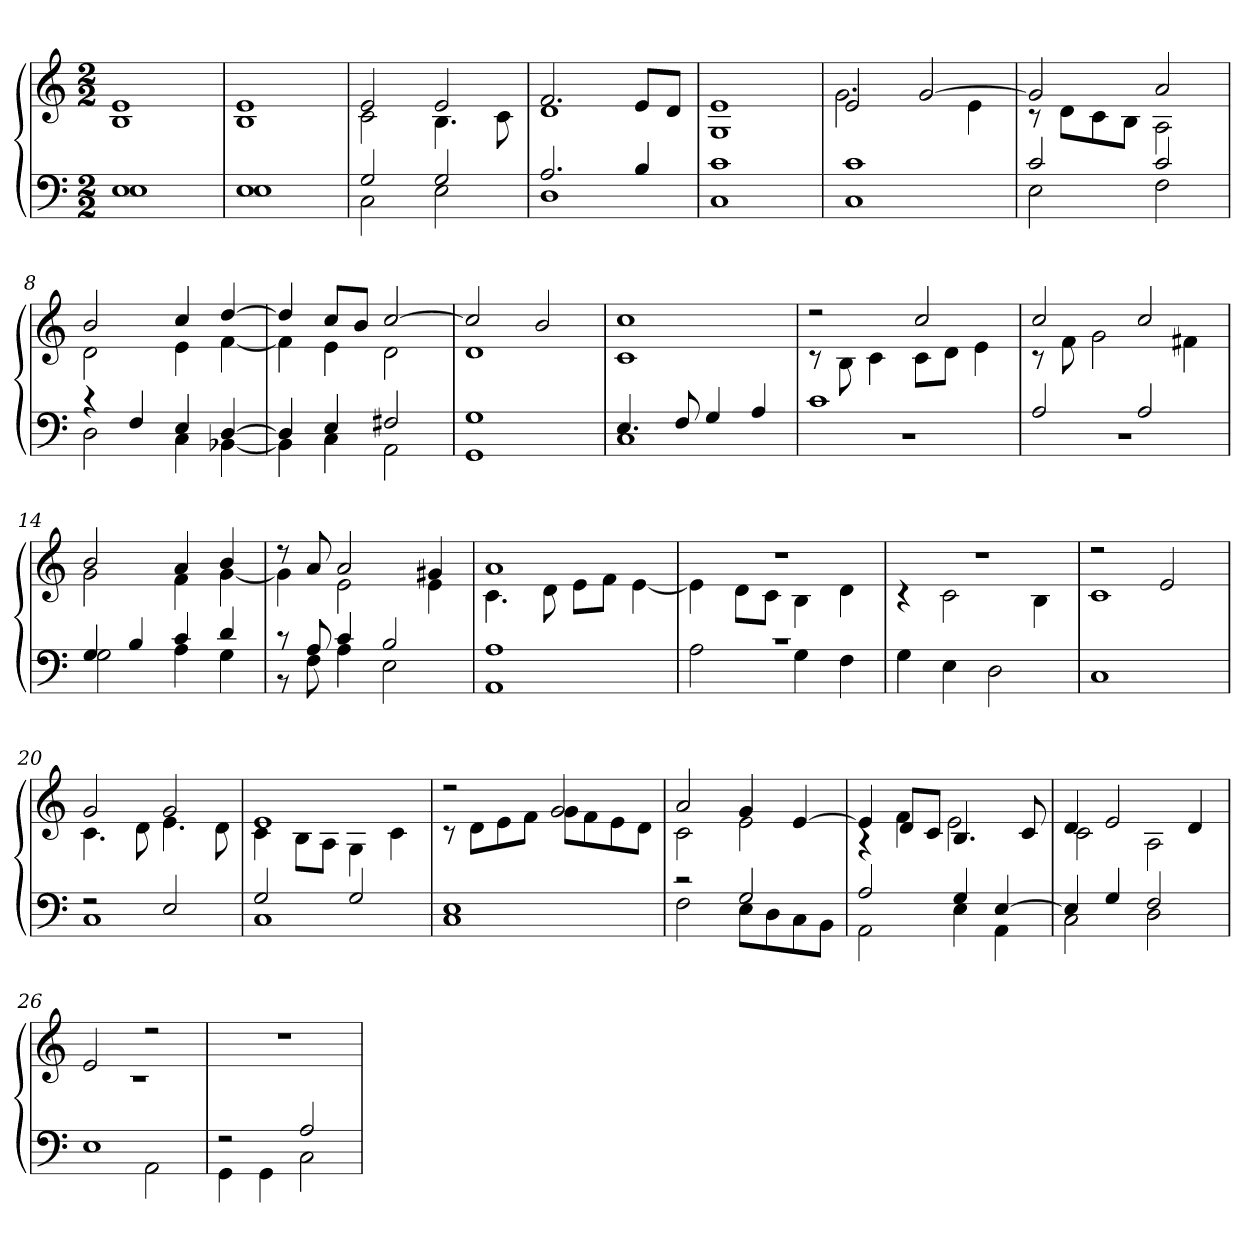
**kern	**kern
*part1	*part1
*staff2	*staff1
*clefF4	*clefG2
*k[]	*k[]
*C:	*C:
*M2/2	*M2/2
=1	=1
*^	*^
1E	1E	1e	1B
=2	=2	=2	=2
1E	1E	1e	1B
=3	=3	=3	=3
2G	2C	2e	2c
2G	2E	2e	4.B
.	.	.	8c
=4	=4	=4	=4
2.A	1D	2.f	1d
4B	.	8eL	.
.	.	8dJ	.
=5	=5	=5	=5
1c	1C	1e	1G
=6	=6	=6	=6
1c	1C	2e	2.g
.	.	[2g	.
.	.	.	4e
=7	=7	=7	=7
2c	2E	2g]	8rc
.	.	.	8dL
.	.	.	8c
.	.	.	8BJ
2c	2F	2a	2A
=8	=8	=8	=8
4rc	2D	2b	2d
4F	.	.	.
4E	4C	4cc	4e
[4D	[4BB-X	[4dd	[4f
=9	=9	=9	=9
4D]	4BB-]	4dd]	4f]
4E	4C	8ccL	4e
.	.	8bJ	.
2F#X	2AA	[2cc	2d
=10	=10	=10	=10
1G	1GG	2cc]	1d
.	.	2b	.
=11	=11	=11	=11
4.E	1C	1cc	1c
8F	.	.	.
4G	.	.	.
4A	.	.	.
=12	=12	=12	=12
1c	1r	2r	8rc
.	.	.	8B
.	.	.	4c
.	.	2cc	8cL
.	.	.	8dJ
.	.	.	4e
=13	=13	=13	=13
2A	1r	2cc	8rc
.	.	.	8f
.	.	.	2g
2A	.	2cc	.
.	.	.	4f#X
=14	=14	=14	=14
4G	2G	2b	2g
4B	.	.	.
4c	4A	4a	4f
4d	4G	4b	[4g
=15	=15	=15	=15
8rc	8r	8r	4g]
8A	8F	8a	.
4c	4A	2a	2e
2B	2E	.	.
.	.	4g#X	4e
=16	=16	=16	=16
1A	1AA	1a	4.c
.	.	.	8d
.	.	.	8eL
.	.	.	8fJ
.	.	.	[4e
=17	=17	=17	=17
1rc	2A	1r	4e]
.	.	.	8dL
.	.	.	8cJ
.	4G	.	4B
.	4F	.	4d
*v	*v	*	*
=18	=18	=18
4G	1r	4rc
4E	.	2c
2D	.	.
.	.	4B
=19	=19	=19
1C	2r	1c
.	2e	.
=20	=20	=20
*^	*	*
2rF	1C	2g	4.c
.	.	.	8d
2E	.	2g	4.e
.	.	.	8d
=21	=21	=21	=21
2G	1C	1e	4c
.	.	.	8BL
.	.	.	8AJ
2G	.	.	4G
.	.	.	4c
=22	=22	=22	=22
1E	1C	2r	8rc
.	.	.	8dL
.	.	.	8e
.	.	.	8fJ
.	.	2g	8gL
.	.	.	8f
.	.	.	8e
.	.	.	8dJ
=23	=23	=23	=23
2rc	2F	2a	2c
2G	8EL	4g	2e
.	8D	.	.
.	8C	[4e	.
.	8BBJ	.	.
=24	=24	=24	=24
2A	2AA	4e]	4rA
.	.	8dL	4f
.	.	8cJ	.
4G	4E	4.B	2e
[4E	4AA	.	.
.	.	8c	.
=25	=25	=25	=25
4E]	2C	4d	2c
4G	.	2e	.
2F	2D	.	2A
.	.	4d	.
=26	=26	=26	=26
1E	2ryy	2e	1rc
.	2AA	2r	.
*	*	*v	*v
=27	=27	=27
2r	4GG	1r
.	4GG	.
2A	2C	.
*v	*v	*
=	=
*-	*-
